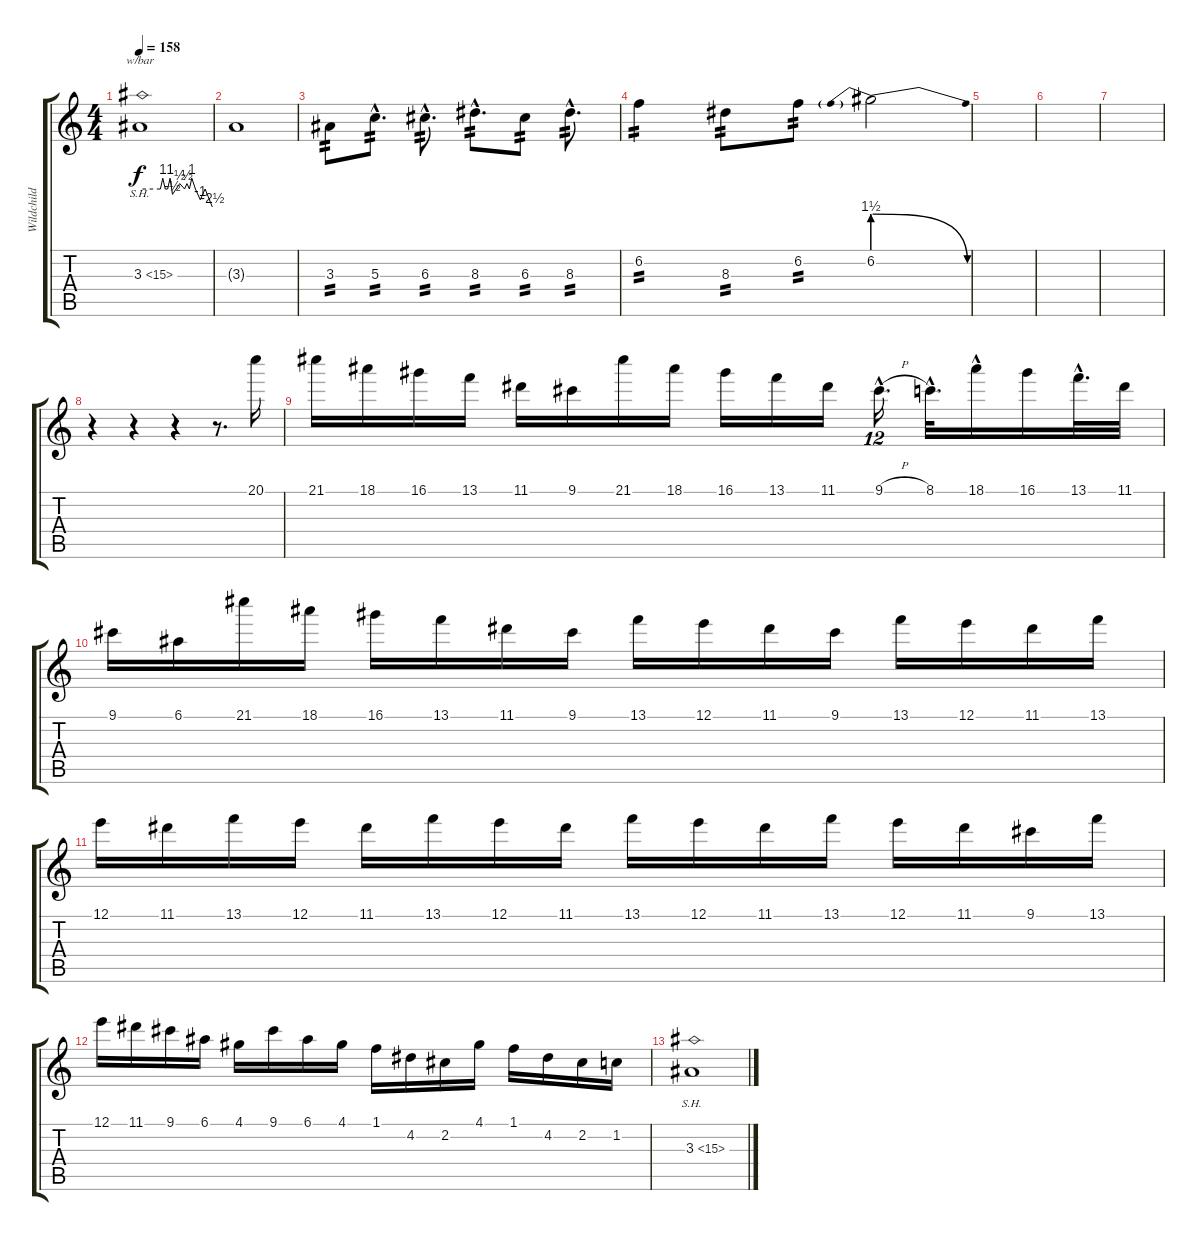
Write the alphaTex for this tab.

\track ("Wildchild" "Wildchild") {instrument distortionguitar}
\staff {score tabs}
\tuning (E4 B3 G3 D3 A2 E2) {hide}
\ts (4 4)
\tempo 158
\clef g2
\ks c
3.3{sh 12}.1{tbe (custom default 0 0 17 0 19 4 21 0 23 0 25 4 27 -2 33 2 37 0 39 2 41 0 43 4 46 0 50 -4 54 0 60 -10) dy f} |
3.3{t}.1 |
3.3.8{tp 2} 5.3{hac}.8{d tp 2} 6.3{hac}.8{d tp 2} 8.3{hac}.8{d tp 2} 6.3.8{tp 2} 8.3{hac}.8{d tp 2} |
6.2.4{tp 2} 8.3.8{tp 2} 6.2.8{tp 2} 6.2{be (prebendrelease 0 6 60 0)}.2 |
|
|
|
r.4 r.4 r.4 r.8{d} 20.1.16 |
21.1.16 18.1.16 16.1.16 13.1.16 11.1.16 9.1.16 21.1.16 18.1.16 16.1.16 13.1.16 11.1.16 9.1{h hac}.16{d tu (12 8)} 8.1{hac}.32{d} 18.1{hac}.16 16.1.16 13.1{hac}.32{d} 11.1.32 |
9.1.16 6.1.16 21.1.16 18.1.16 16.1.16 13.1.16 11.1.16 9.1.16 13.1.16 12.1.16 11.1.16 9.1.16 13.1.16 12.1.16 11.1.16 13.1.16 |
12.1.16 11.1.16 13.1.16 12.1.16 11.1.16 13.1.16 12.1.16 11.1.16 13.1.16 12.1.16 11.1.16 13.1.16 12.1.16 11.1.16 9.1.16 13.1.16 |
12.1.16 11.1.16 9.1.16 6.1.16 4.1.16 9.1.16 6.1.16 4.1.16 1.1.16 4.2.16 2.2.16 4.1.16 1.1.16 4.2.16 2.2.16 1.2.16 |
3.3{sh 12}.1
